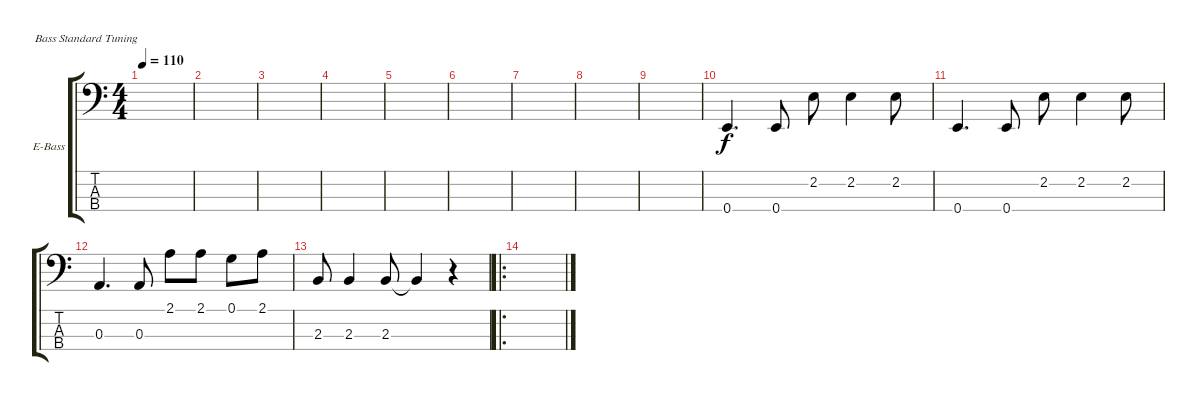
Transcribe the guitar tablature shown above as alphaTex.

\bracketExtendMode groupsimilarinstruments
\firstSystemTrackNameOrientation horizontal
\otherSystemsTrackNameOrientation horizontal
\track ("Electric Bass" "E-Bass") {instrument electricbassfinger}
\staff {score tabs}
\tuning (G2 D2 A1 E1)
\ts (4 4)
\beaming (8 2 2 2 2)
\tempo 110
\clef f4
\ks c
|
|
|
|
|
|
|
|
|
\scale
0.485477 0.4.4{d} 0.4.8 2.2.8 2.2.4 2.2.8 |
\scale
0.257261 0.4.4{d} 0.4.8 2.2.8 2.2.4 2.2.8 |
\scale
0.257261 0.3.4{d} 0.3.8 2.1.8 2.1.8 0.1.8 2.1.8 |
\scale
0.333333 2.3.8 2.3.4 2.3.8 2.3{t}.4 r.4 |
\ro
\scale
0.333333 |
\scale
0.333333 |
\scale
0.333333
